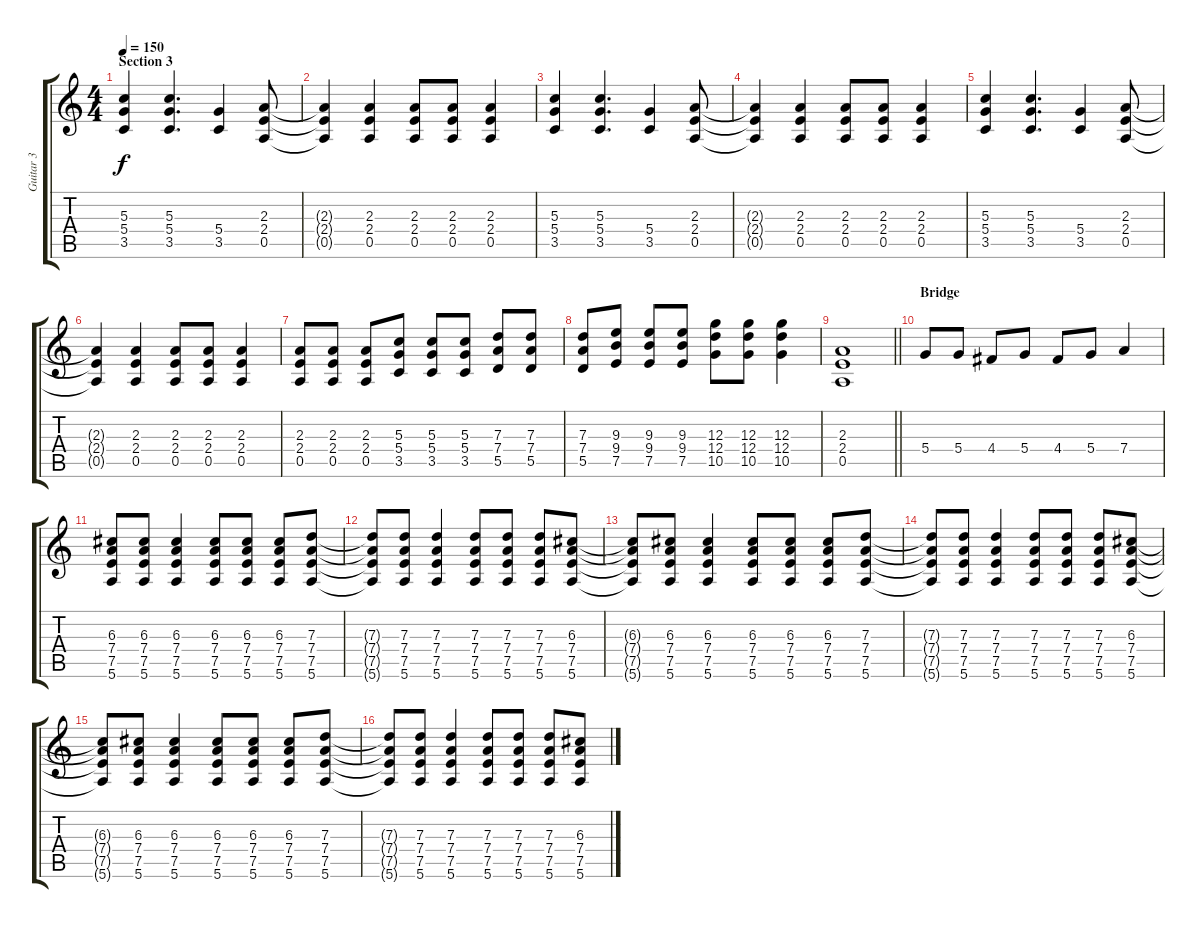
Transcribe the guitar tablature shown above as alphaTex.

\track ("Guitar 3" "Guitar 3") {instrument electricguitarjazz}
\staff {score tabs}
\tuning (E4 B3 G3 D3 A2 E2) {hide}
\ts (4 4)
\section ("" "Section 3")
\tempo 150
\clef g2
\ks c
(5.3 5.4 3.5).4{dy f} (5.3 5.4 3.5).4{d} (5.4 3.5).4 (2.3 2.4 0.5).8 |
(2.3{t} 2.4{t} 0.5{t}).4 (2.3 2.4 0.5).4 (2.3 2.4 0.5).8 (2.3 2.4 0.5).8 (2.3 2.4 0.5).4 |
(5.3 5.4 3.5).4 (5.3 5.4 3.5).4{d} (5.4 3.5).4 (2.3 2.4 0.5).8 |
(2.3{t} 2.4{t} 0.5{t}).4 (2.3 2.4 0.5).4 (2.3 2.4 0.5).8 (2.3 2.4 0.5).8 (2.3 2.4 0.5).4 |
(5.3 5.4 3.5).4 (5.3 5.4 3.5).4{d} (5.4 3.5).4 (2.3 2.4 0.5).8 |
(2.3{t} 2.4{t} 0.5{t}).4 (2.3 2.4 0.5).4 (2.3 2.4 0.5).8 (2.3 2.4 0.5).8 (2.3 2.4 0.5).4 |
(2.3 2.4 0.5).8 (2.3 2.4 0.5).8 (2.3 2.4 0.5).8 (5.3 5.4 3.5).8 (5.3 5.4 3.5).8 (5.3 5.4 3.5).8 (7.3 7.4 5.5).8 (7.3 7.4 5.5).8 |
(7.3 7.4 5.5).8 (9.3 9.4 7.5).8 (9.3 9.4 7.5).8 (9.3 9.4 7.5).8 (12.3 12.4 10.5).8 (12.3 12.4 10.5).8 (12.3 12.4 10.5).4 |
\barLineRight lightlight
(2.3 2.4 0.5).1 |
\section ("" "Bridge")
5.4.8{instrument overdrivenguitar} 5.4.8 4.4.8 5.4.8 4.4.8 5.4.8 7.4.4 |
(6.3 7.4 7.5 5.6).8{volume 16 instrument electricguitarjazz} (6.3 7.4 7.5 5.6).8 (6.3 7.4 7.5 5.6).4 (6.3 7.4 7.5 5.6).8 (6.3 7.4 7.5 5.6).8 (6.3 7.4 7.5 5.6).8 (7.3 7.4 7.5 5.6).8 |
(7.3{t} 7.4{t} 7.5{t} 5.6{t}).8 (7.3 7.4 7.5 5.6).8 (7.3 7.4 7.5 5.6).4 (7.3 7.4 7.5 5.6).8 (7.3 7.4 7.5 5.6).8 (7.3 7.4 7.5 5.6).8 (6.3 7.4 7.5 5.6).8 |
(6.3{t} 7.4{t} 7.5{t} 5.6{t}).8 (6.3 7.4 7.5 5.6).8 (6.3 7.4 7.5 5.6).4 (6.3 7.4 7.5 5.6).8 (6.3 7.4 7.5 5.6).8 (6.3 7.4 7.5 5.6).8 (7.3 7.4 7.5 5.6).8 |
(7.3{t} 7.4{t} 7.5{t} 5.6{t}).8 (7.3 7.4 7.5 5.6).8 (7.3 7.4 7.5 5.6).4 (7.3 7.4 7.5 5.6).8 (7.3 7.4 7.5 5.6).8 (7.3 7.4 7.5 5.6).8 (6.3 7.4 7.5 5.6).8 |
(6.3{t} 7.4{t} 7.5{t} 5.6{t}).8 (6.3 7.4 7.5 5.6).8 (6.3 7.4 7.5 5.6).4 (6.3 7.4 7.5 5.6).8 (6.3 7.4 7.5 5.6).8 (6.3 7.4 7.5 5.6).8 (7.3 7.4 7.5 5.6).8 |
(7.3{t} 7.4{t} 7.5{t} 5.6{t}).8 (7.3 7.4 7.5 5.6).8 (7.3 7.4 7.5 5.6).4 (7.3 7.4 7.5 5.6).8 (7.3 7.4 7.5 5.6).8 (7.3 7.4 7.5 5.6).8 (6.3 7.4 7.5 5.6).8
